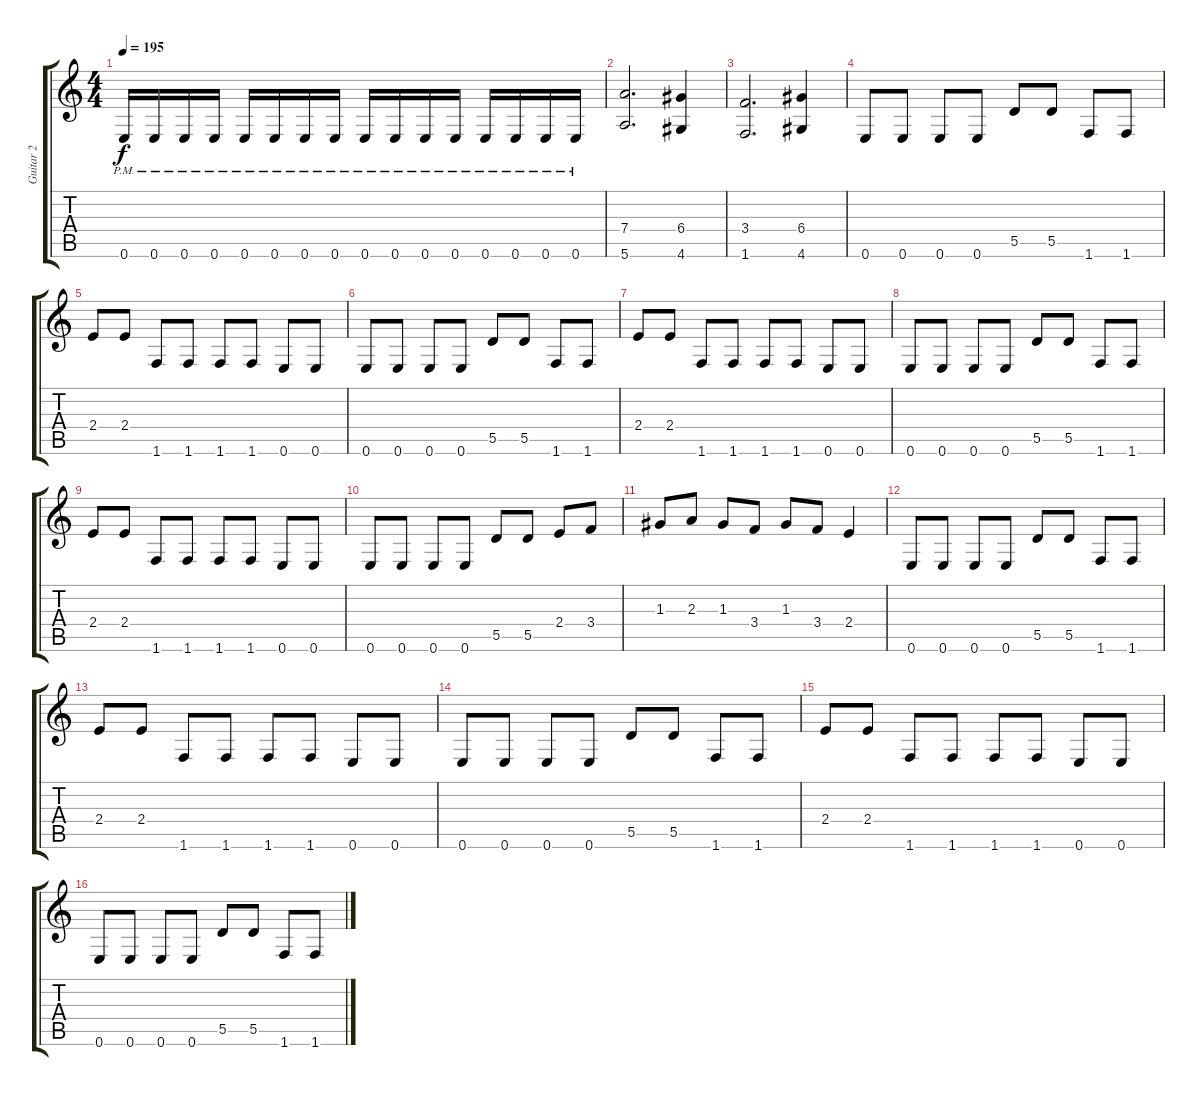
\track ("Guitar 2" "Guitar 2") {instrument distortionguitar bank 255}
\staff {score tabs}
\tuning (E4 B3 G3 D3 A2 E2) {hide}
\ts (4 4)
\tempo 195
\clef g2
\ks c
0.6{pm}.16{dy f} 0.6{pm}.16 0.6{pm}.16 0.6{pm}.16 0.6{pm}.16 0.6{pm}.16 0.6{pm}.16 0.6{pm}.16 0.6{pm}.16 0.6{pm}.16 0.6{pm}.16 0.6{pm}.16 0.6{pm}.16 0.6{pm}.16 0.6{pm}.16 0.6{pm}.16 |
(7.4 5.6).2{d} (6.4 4.6).4 |
(3.4 1.6).2{d} (6.4 4.6).4 |
0.6.8 0.6.8 0.6.8 0.6.8 5.5.8 5.5.8 1.6.8 1.6.8 |
2.4.8 2.4.8 1.6.8 1.6.8 1.6.8 1.6.8 0.6.8 0.6.8 |
0.6.8 0.6.8 0.6.8 0.6.8 5.5.8 5.5.8 1.6.8 1.6.8 |
2.4.8 2.4.8 1.6.8 1.6.8 1.6.8 1.6.8 0.6.8 0.6.8 |
0.6.8 0.6.8 0.6.8 0.6.8 5.5.8 5.5.8 1.6.8 1.6.8 |
2.4.8 2.4.8 1.6.8 1.6.8 1.6.8 1.6.8 0.6.8 0.6.8 |
0.6.8 0.6.8 0.6.8 0.6.8 5.5.8 5.5.8 2.4.8 3.4.8 |
1.3.8 2.3.8 1.3.8 3.4.8 1.3.8 3.4.8 2.4.4 |
0.6.8 0.6.8 0.6.8 0.6.8 5.5.8 5.5.8 1.6.8 1.6.8 |
2.4.8 2.4.8 1.6.8 1.6.8 1.6.8 1.6.8 0.6.8 0.6.8 |
0.6.8 0.6.8 0.6.8 0.6.8 5.5.8 5.5.8 1.6.8 1.6.8 |
2.4.8 2.4.8 1.6.8 1.6.8 1.6.8 1.6.8 0.6.8 0.6.8 |
0.6.8 0.6.8 0.6.8 0.6.8 5.5.8 5.5.8 1.6.8 1.6.8
